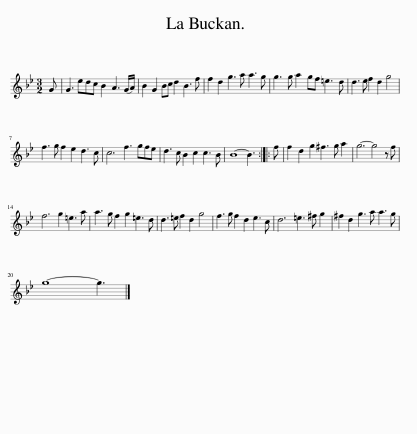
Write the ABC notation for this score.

X:1
L:1/8
M:3/2
I:linebreak $
K:Gmin
V:1 treble
V:1
 G | G3 edc B2 A3 (G/A/) | B2 G2 Bc d2 B3 f | f2 d2 g3 a a3 g | g3 g a2 gf =e3 d | %5
 d3 e f2 d2 g4 |$ f3 g f2 e2 d3 c | c6 f3 gfe | d3 c B2 c2 c3 B | B8- B3 :: %10
 f | f2 d2 g2 ^f3 g a2 | g6- g4 z f |$ f6 g2 =e3 a | a3 g f2 g2 =e3 d | %15
 d3 =e f2 d2 g4 | f3 g f2 d2 e3 c | d6 =e3 ^f g2 | ^f2 d2 g3 a a3 g |$ g8- g3 |] %20
